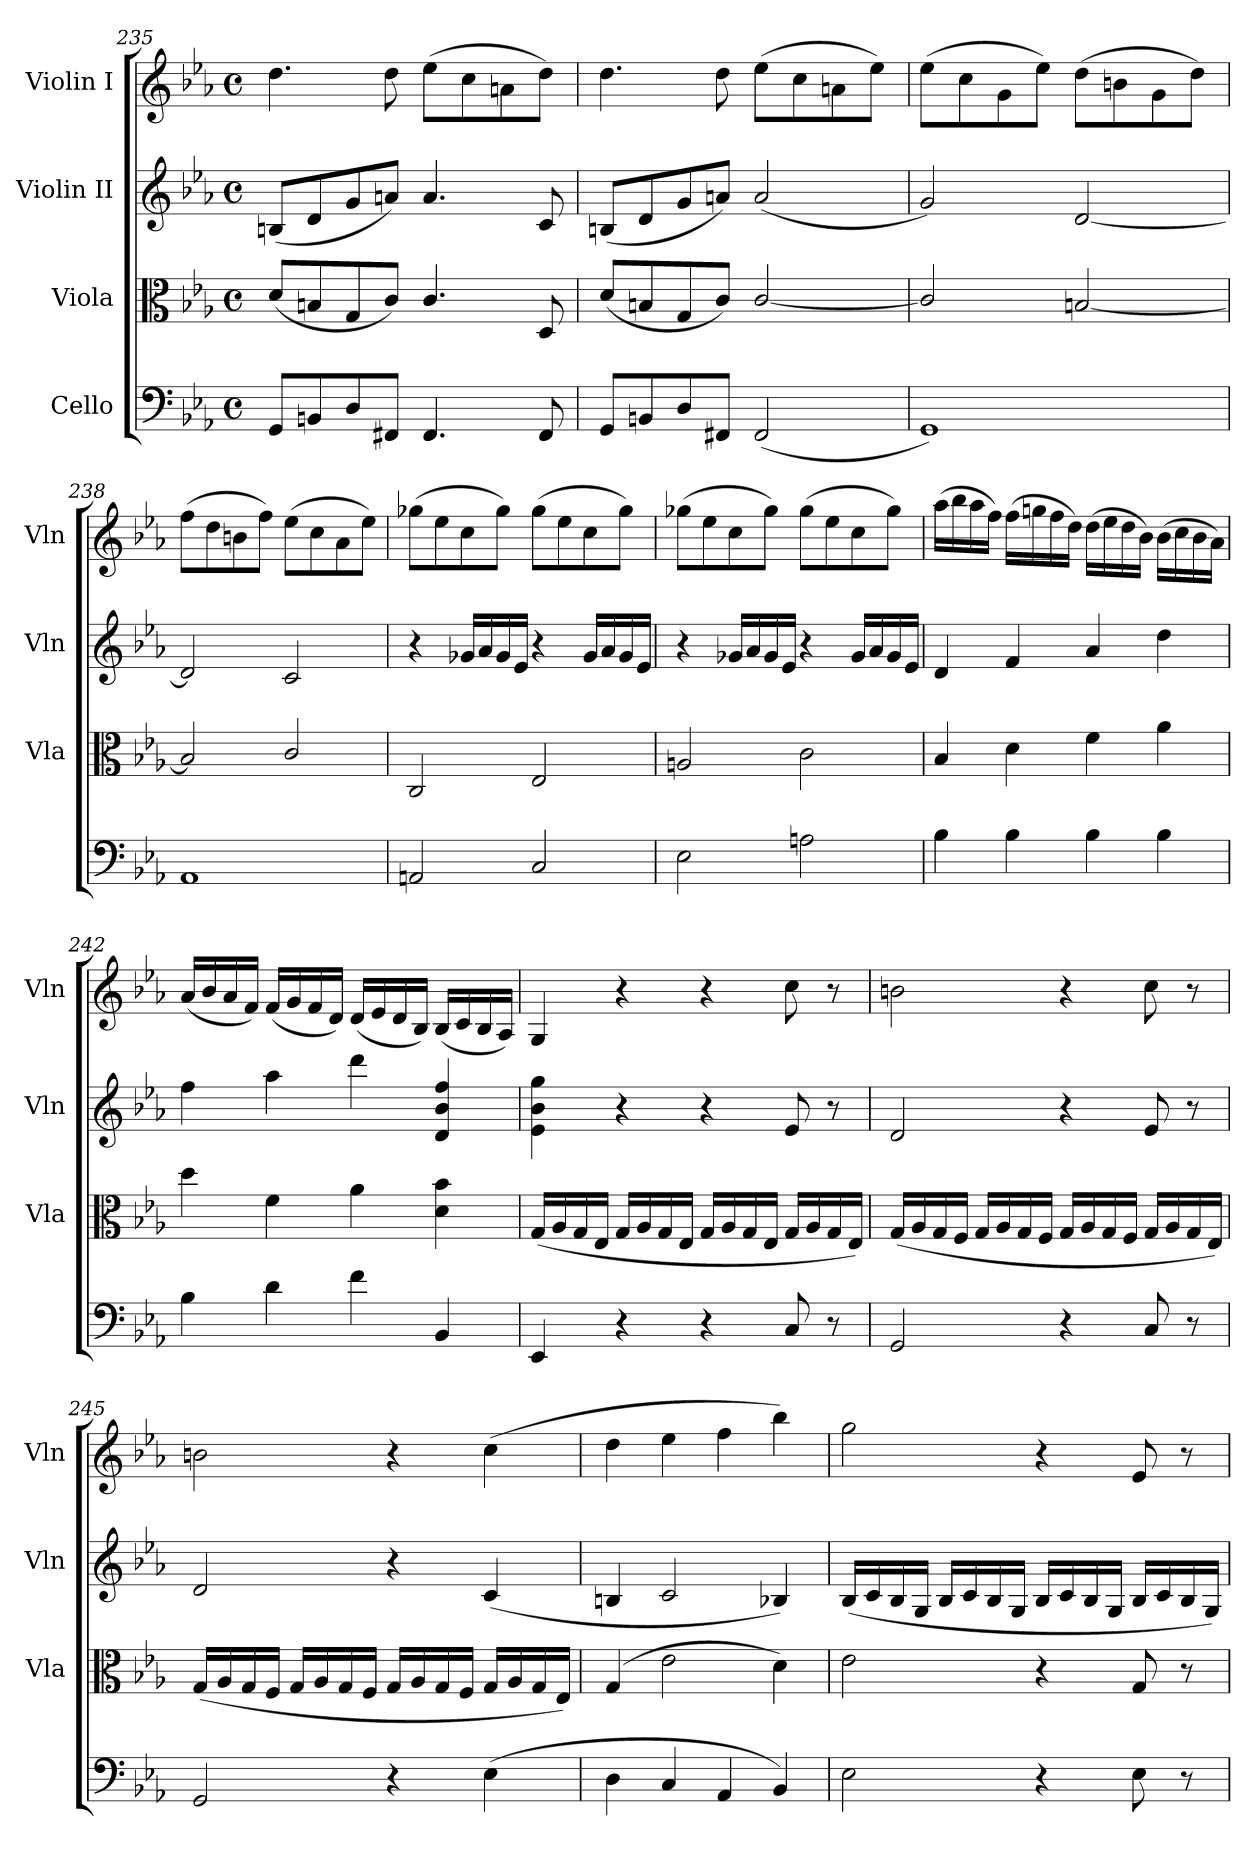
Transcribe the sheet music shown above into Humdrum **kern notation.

**kern	**kern	**kern	**kern
*part4	*part3	*part2	*part1
*staff4	*staff3	*staff2	*staff1
*I"Cello	*I"Viola	*I"Violin II	*I"Violin I
*	*I'Vla	*I'Vln	*I'Vln
!!LO:LB:g=z
*clefF4	*clefC3	*clefG2	*clefG2
*k[b-e-a-]	*k[b-e-a-]	*k[b-e-a-]	*k[b-e-a-]
*M4/4	*M4/4	*M4/4	*M4/4
*met(c)	*met(c)	*met(c)	*met(c)
=235	=235	=235	=235
8GG/L	(<8d/L	(<8Bn/L	4.dd\
8BBn/	8Bn/	8d/	.
8D/	8G/	8g/	.
8FF#X/J	8c/J)	8an/J)	8dd\
4.FF#/	4.c/	4.a/	(>8ee-\L
.	.	.	8cc\
.	.	.	8an\
8FF#/	8D/	8c/	8dd\J)
=236	=236	=236	=236
8GG/L	(<8d/L	(<8Bn/L	4.dd\
8BBn/	8Bn/	8d/	.
8D/	8G/	8g/	.
8FF#X/J	8c/J)	8an/J)	8dd\
(<2FF#/	[2c/	(<2a/	(>8ee-\L
.	.	.	8cc\
.	.	.	8an\
.	.	.	8ee-\J)
=237	=237	=237	=237
1GG)	2c/]	2g/)	(>8ee-\L
.	.	.	8cc\
.	.	.	8g\
.	.	.	8ee-\J)
.	[2Bn/	[2d/	(>8dd\L
.	.	.	8bn\
.	.	.	8g\
.	.	.	8dd\J)
=238	=238	=238	=238
1AA-	2B/]	2d/]	(>8ff\L
.	.	.	8dd\
.	.	.	8bn\
.	.	.	8ff\J)
.	2c/	2c/	(>8ee-\L
.	.	.	8cc\
.	.	.	8a-\
.	.	.	8ee-\J)
=239	=239	=239	=239
2AAn/	2C/	4r	(>8gg-X\L
.	.	.	8ee-\
.	.	16g-X/LL	8cc\
.	.	16a-/	.
.	.	16g-/	8gg-\J)
.	.	16e-/JJ	.
2C/	2E-/	4r	(>8gg-\L
.	.	.	8ee-\
.	.	16g-/LL	8cc\
.	.	16a-/	.
.	.	16g-/	8gg-\J)
.	.	16e-/JJ	.
=240	=240	=240	=240
2E-\	2An/	4r	(>8gg-X\L
.	.	.	8ee-\
.	.	16g-X/LL	8cc\
.	.	16a-/	.
.	.	16g-/	8gg-\J)
.	.	16e-/JJ	.
2An\	2c\	4r	(>8gg-\L
.	.	.	8ee-\
.	.	16g-/LL	8cc\
.	.	16a-/	.
.	.	16g-/	8gg-\J)
.	.	16e-/JJ	.
=241	=241	=241	=241
4B-\	4B-/	4d/	(>16aa-\LL
.	.	.	16bb-\
.	.	.	16aa-\
.	.	.	16ff\JJ)
4B-\	4d\	4f/	(>16ff\LL
.	.	.	16ggn\
.	.	.	16ff\
.	.	.	16dd\JJ)
4B-\	4f\	4a-/	(>16dd\LL
.	.	.	16ee-\
.	.	.	16dd\
.	.	.	16b-\JJ)
4B-\	4a-\	4dd\	(>16b-\LL
.	.	.	16cc\
.	.	.	16b-\
.	.	.	16a-\JJ)
!!LO:LB:g=z
=242	=242	=242	=242
4B-\	4dd\	4ff\	(<16a-/LL
.	.	.	16b-/
.	.	.	16a-/
.	.	.	16f/JJ)
4d\	4f\	4aa-\	(<16f/LL
.	.	.	16g/
.	.	.	16f/
.	.	.	16d/JJ)
4f\	4a-\	4ddd\	(<16d/LL
.	.	.	16e-/
.	.	.	16d/
.	.	.	16B-/JJ)
4BB-/	4d\ 4b-\	4d/ 4b-/ 4ff/	(<16B-/LL
.	.	.	16c/
.	.	.	16B-/
.	.	.	16A-/JJ)
=243	=243	=243	=243
4EE-/	(<16G/LL	4e-\ 4b-\ 4gg\	4G/
.	16A-/	.	.
.	16G/	.	.
.	16E-/JJ	.	.
4r	16G/LL	4r	4r
.	16A-/	.	.
.	16G/	.	.
.	16E-/JJ	.	.
4r	16G/LL	4r	4r
.	16A-/	.	.
.	16G/	.	.
.	16E-/JJ	.	.
8C/	16G/LL	8e-/	8cc\
.	16A-/	.	.
8r	16G/	8r	8r
.	16E-/JJ)	.	.
=244	=244	=244	=244
2GG/	(<16G/LL	2d/	2bn\
.	16A-/	.	.
.	16G/	.	.
.	16F/JJ	.	.
.	16G/LL	.	.
.	16A-/	.	.
.	16G/	.	.
.	16F/JJ	.	.
4r	16G/LL	4r	4r
.	16A-/	.	.
.	16G/	.	.
.	16F/JJ	.	.
8C/	16G/LL	8e-/	8cc\
.	16A-/	.	.
8r	16G/	8r	8r
.	16E-/JJ)	.	.
=245	=245	=245	=245
2GG/	(<16G/LL	2d/	2bn\
.	16A-/	.	.
.	16G/	.	.
.	16F/JJ	.	.
.	16G/LL	.	.
.	16A-/	.	.
.	16G/	.	.
.	16F/JJ	.	.
4r	16G/LL	4r	4r
.	16A-/	.	.
.	16G/	.	.
.	16F/JJ	.	.
(>4E-\	16G/LL	(<4c/	(>4cc\
.	16A-/	.	.
.	16G/	.	.
.	16E-/JJ)	.	.
=246	=246	=246	=246
4D\	(>4G/	4Bn/	4dd\
4C/	2e-\	2c/	4ee-\
4AA-/	.	.	4ff\
4BB-/)	4d\)	4B-X/)	4bb-\)
!!LO:PB:g=z
=247	=247	=247	=247
2E-\	2e-\	(<16B-/LL	2gg\
.	.	16c/	.
.	.	16B-/	.
.	.	16G/JJ	.
.	.	16B-/LL	.
.	.	16c/	.
.	.	16B-/	.
.	.	16G/JJ	.
4r	4r	16B-/LL	4r
.	.	16c/	.
.	.	16B-/	.
.	.	16G/JJ	.
8E-\	8G/	16B-/LL	8e-/
.	.	16c/	.
8r	8r	16B-/	8r
.	.	16G/JJ)	.
=	=	=	=
*-	*-	*-	*-
